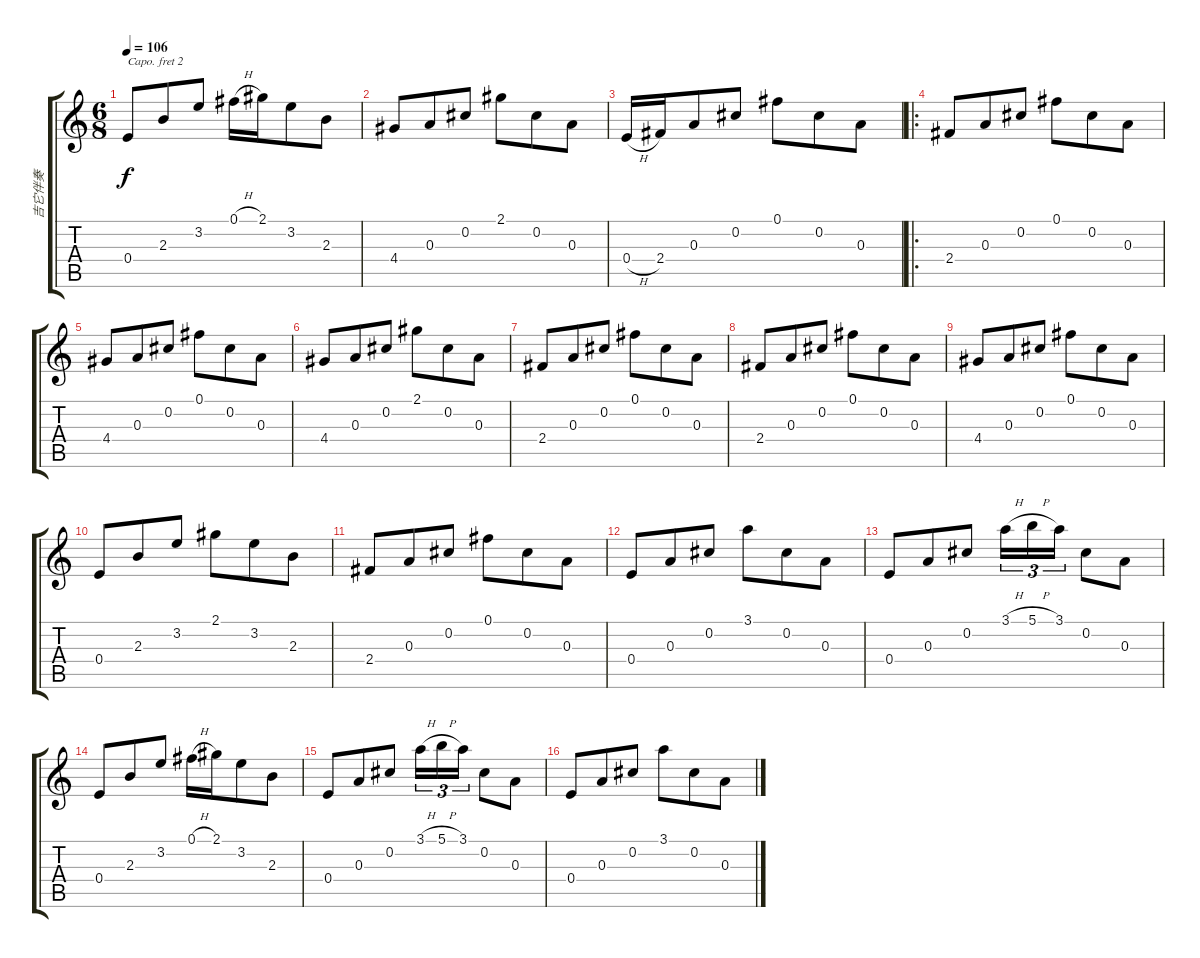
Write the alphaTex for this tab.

\track ("吉它伴奏" "吉它伴奏") {instrument acousticguitarsteel}
\staff {score tabs}
\capo 2
\tuning (E4 B3 G3 D3 A2 E2) {hide}
\ts (6 8)
\tempo 106
\clef g2
\ks c
0.4.8{dy f} 2.3.8 3.2.8 0.1{h}.16 2.1.16 3.2.8 2.3.8 |
4.4.8 0.3.8 0.2.8 2.1.8 0.2.8 0.3.8 |
0.4{h}.16 2.4.16 0.3.8 0.2.8 0.1.8 0.2.8 0.3.8 |
\ro
2.4.8 0.3.8 0.2.8 0.1.8 0.2.8 0.3.8 |
4.4.8 0.3.8 0.2.8 0.1.8 0.2.8 0.3.8 |
4.4.8 0.3.8 0.2.8 2.1.8 0.2.8 0.3.8 |
2.4.8 0.3.8 0.2.8 0.1.8 0.2.8 0.3.8 |
2.4.8 0.3.8 0.2.8 0.1.8 0.2.8 0.3.8 |
4.4.8 0.3.8 0.2.8 0.1.8 0.2.8 0.3.8 |
0.4.8 2.3.8 3.2.8 2.1.8 3.2.8 2.3.8 |
2.4.8 0.3.8 0.2.8 0.1.8 0.2.8 0.3.8 |
0.4.8 0.3.8 0.2.8 3.1.8 0.2.8 0.3.8 |
0.4.8 0.3.8 0.2.8 3.1{h}.16{tu (3 2)} 5.1{h}.16{tu (3 2)} 3.1.16{tu (3 2)} 0.2.8 0.3.8 |
0.4.8 2.3.8 3.2.8 0.1{h}.16 2.1.16 3.2.8 2.3.8 |
0.4.8 0.3.8 0.2.8 3.1{h}.16{tu (3 2)} 5.1{h}.16{tu (3 2)} 3.1.16{tu (3 2)} 0.2.8 0.3.8 |
0.4.8 0.3.8 0.2.8 3.1.8 0.2.8 0.3.8
